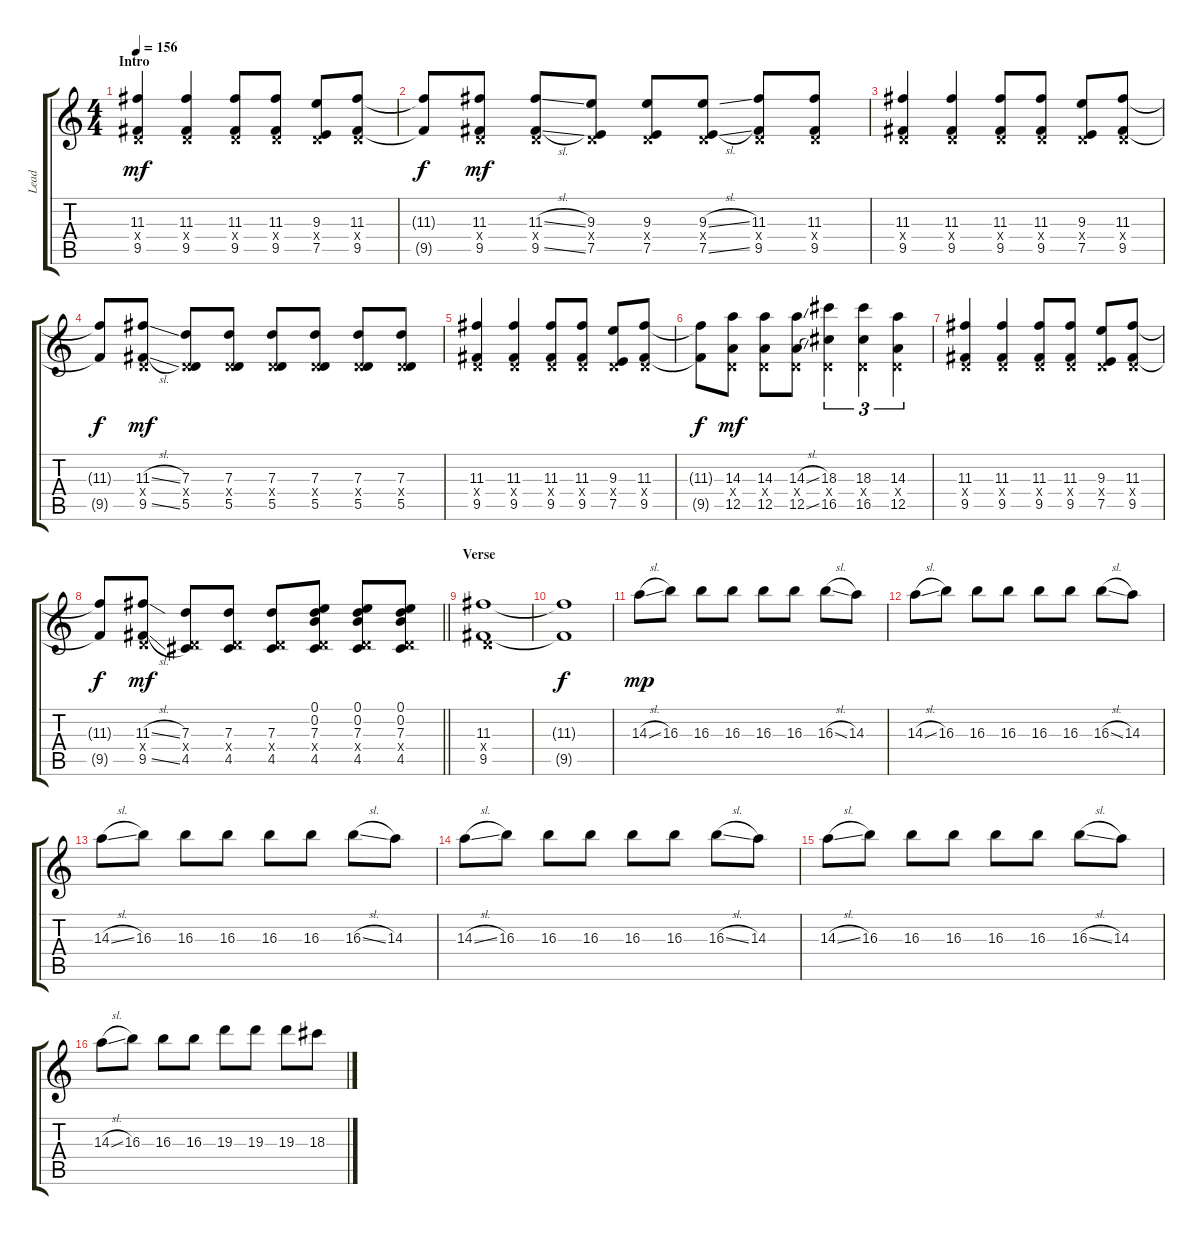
\track ("Lead" "Lead") {instrument distortionguitar}
\staff {score tabs}
\tuning (E4 B3 G3 D3 A2 E2) {hide}
\ts (4 4)
\section ("" "Intro")
\tempo 156
\clef g2
\ks c
(11.3 0.4{x} 9.5).4{dy mf} (11.3 0.4{x} 9.5).4 (11.3 0.4{x} 9.5).8 (11.3 0.4{x} 9.5).8 (9.3 0.4{x} 7.5).8 (11.3 0.4{x} 9.5).8 |
(11.3{t} 9.5{t}).8{dy f} (11.3 0.4{x} 9.5).8{dy mf} (11.3{sl} 0.4{x} 9.5{sl}).8 (9.3 0.4{x} 7.5).8 (9.3 0.4{x} 7.5).8 (9.3{sl} 0.4{x} 7.5{sl}).8 (11.3 0.4{x} 9.5).8 (11.3 0.4{x} 9.5).8 |
(11.3 0.4{x} 9.5).4 (11.3 0.4{x} 9.5).4 (11.3 0.4{x} 9.5).8 (11.3 0.4{x} 9.5).8 (9.3 0.4{x} 7.5).8 (11.3 0.4{x} 9.5).8 |
(11.3{t} 9.5{t}).8{dy f} (11.3{sl} 0.4{x} 9.5{sl}).8{dy mf} (7.3 0.4{x} 5.5).8 (7.3 0.4{x} 5.5).8 (7.3 0.4{x} 5.5).8 (7.3 0.4{x} 5.5).8 (7.3 0.4{x} 5.5).8 (7.3 0.4{x} 5.5).8 |
(11.3 0.4{x} 9.5).4 (11.3 0.4{x} 9.5).4 (11.3 0.4{x} 9.5).8 (11.3 0.4{x} 9.5).8 (9.3 0.4{x} 7.5).8 (11.3 0.4{x} 9.5).8 |
(11.3{t} 9.5{t}).8{dy f} (14.3 0.4{x} 12.5).8{dy mf} (14.3 0.4{x} 12.5).8 (14.3{sl} 0.4{x} 12.5{sl}).8 (18.3 0.4{x} 16.5).4{tu (3 2)} (18.3 0.4{x} 16.5).4{tu (3 2)} (14.3 0.4{x} 12.5).4{tu (3 2)} |
(11.3 0.4{x} 9.5).4 (11.3 0.4{x} 9.5).4 (11.3 0.4{x} 9.5).8 (11.3 0.4{x} 9.5).8 (9.3 0.4{x} 7.5).8 (11.3 0.4{x} 9.5).8 |
\barLineRight lightlight
(11.3{t} 9.5{t}).8{dy f} (11.3{sl} 0.4{x} 9.5{sl}).8{dy mf} (7.3 0.4{x} 4.5).8 (7.3 0.4{x} 4.5).8 (7.3 0.4{x} 4.5).8 (0.1 0.2 7.3 0.4{x} 4.5).8 (0.1 0.2 7.3 0.4{x} 4.5).8 (0.1 0.2 7.3 0.4{x} 4.5).8 |
\section ("" "Verse")
(11.3 0.4{x} 9.5).1{volume 0} |
(11.3{t} 9.5{t}).1{dy f} |
14.3{sl}.8{dy mp volume 11 instrument electricguitarjazz} 16.3.8 16.3.8 16.3.8 16.3.8 16.3.8 16.3{sl}.8 14.3.8 |
14.3{sl}.8 16.3.8 16.3.8 16.3.8 16.3.8 16.3.8 16.3{sl}.8 14.3.8 |
14.3{sl}.8 16.3.8 16.3.8 16.3.8 16.3.8 16.3.8 16.3{sl}.8 14.3.8 |
14.3{sl}.8 16.3.8 16.3.8 16.3.8 16.3.8 16.3.8 16.3{sl}.8 14.3.8 |
14.3{sl}.8 16.3.8 16.3.8 16.3.8 16.3.8 16.3.8 16.3{sl}.8 14.3.8 |
14.3{sl}.8 16.3.8 16.3.8 16.3.8 19.3.8 19.3.8 19.3.8 18.3.8
